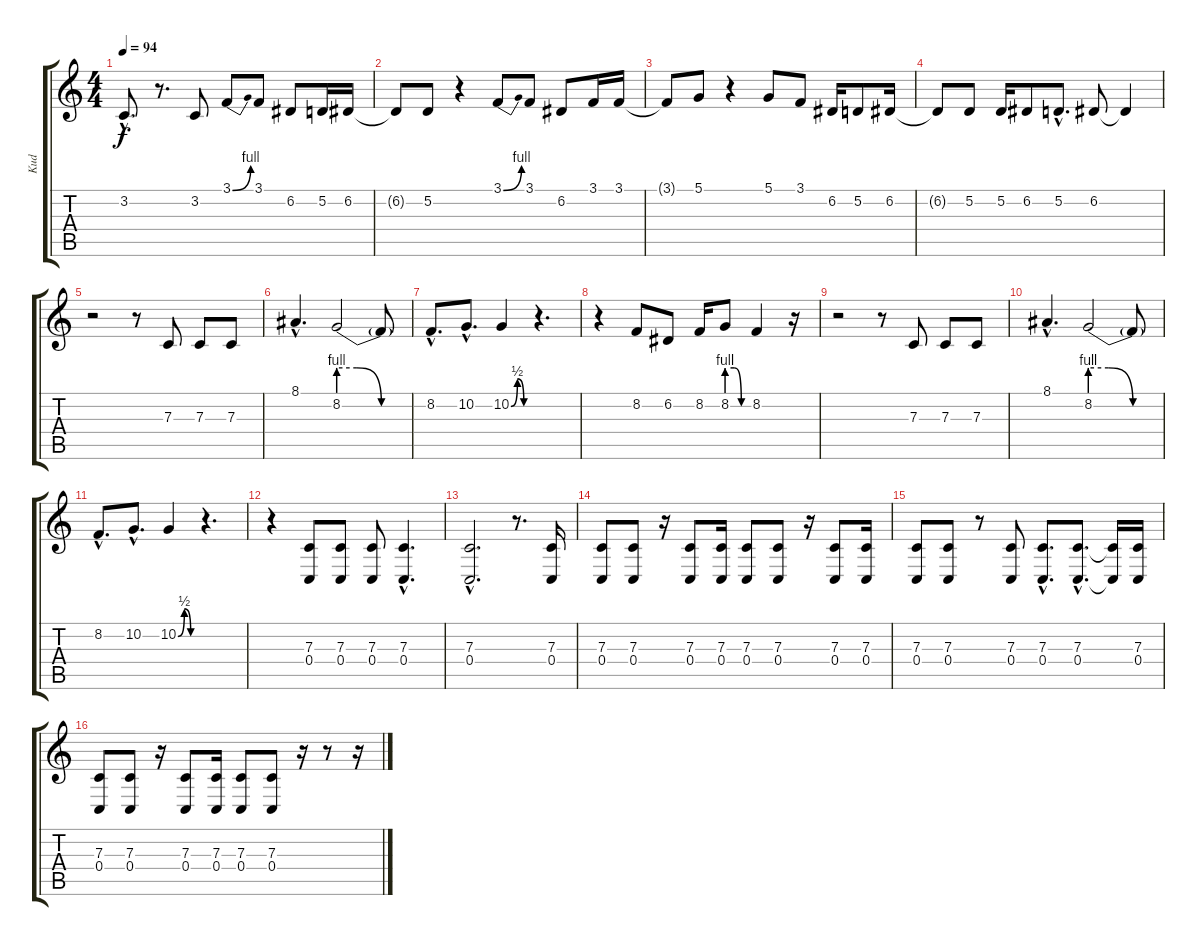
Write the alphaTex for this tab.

\track ("Kud" "Kud") {instrument clarinet}
\staff {score tabs}
\tuning (D4 A3 F3 C3 G2 C2) {hide}
\ts (4 4)
\tempo 94
\clef g2
\ks c
3.2{hac t}.8{d dy f} r.8{d} 3.2.8 3.1{be (bend 0 0 60 4)}.8 3.1.8 6.2.8 5.2.16 6.2.16 |
6.2{t}.8 5.2.8 r.4 3.1{be (bend 0 0 60 4)}.8 3.1.8 6.2.8 3.1.16 3.1.16 |
3.1{t}.8 5.1.8 r.4 5.1.8 3.1.8 6.2.16 5.2.8 6.2.16 |
6.2{t}.8 5.2.8 5.2.16 6.2.8 5.2{hac}.8{d} 6.2.8 6.2{t}.4 |
r.2 r.8 7.3.8 7.3.8 7.3.8 |
8.1{hac}.4{d} 8.2{be (custom 0 4 15 4 35 0 40 0 60 0)}.2 8.2{t}.8 |
8.2{hac}.8{d} 10.2{hac}.8{d} 10.2{be (custom 0 0 20 2 40 0 60 0)}.4 r.4{d} |
r.4 8.2.8 6.2.8 8.2.16 8.2{be (custom 0 4 20 4 40 0 60 0)}.8 8.2.4 r.16 |
r.2 r.8 7.3.8 7.3.8 7.3.8 |
8.1{hac}.4{d} 8.2{be (custom 0 4 15 4 35 0 40 0 60 0)}.2 8.2{t}.8 |
8.2{hac}.8{d} 10.2{hac}.8{d} 10.2{be (custom 0 0 20 2 40 0 60 0)}.4 r.4{d} |
r.4 (7.3 0.4).8 (7.3 0.4).8 (7.3 0.4).8 (7.3{hac} 0.4{hac}).4{d} |
(7.3{hac} 0.4{hac}).2{d} r.8{d} (7.3 0.4).16 |
(7.3 0.4).8 (7.3 0.4).8 r.16 (7.3 0.4).8 (7.3 0.4).16 (7.3 0.4).8 (7.3 0.4).8 r.16 (7.3 0.4).8 (7.3 0.4).16 |
(7.3 0.4).8 (7.3 0.4).8 r.8 (7.3 0.4).8 (7.3{hac} 0.4{hac}).8{d} (7.3{hac} 0.4{hac}).8{d} (7.3{t} 0.4{t}).16 (7.3 0.4).16 |
(7.3 0.4).8 (7.3 0.4).8 r.16 (7.3 0.4).8 (7.3 0.4).16 (7.3 0.4).8 (7.3 0.4).8 r.16 r.8 r.16
